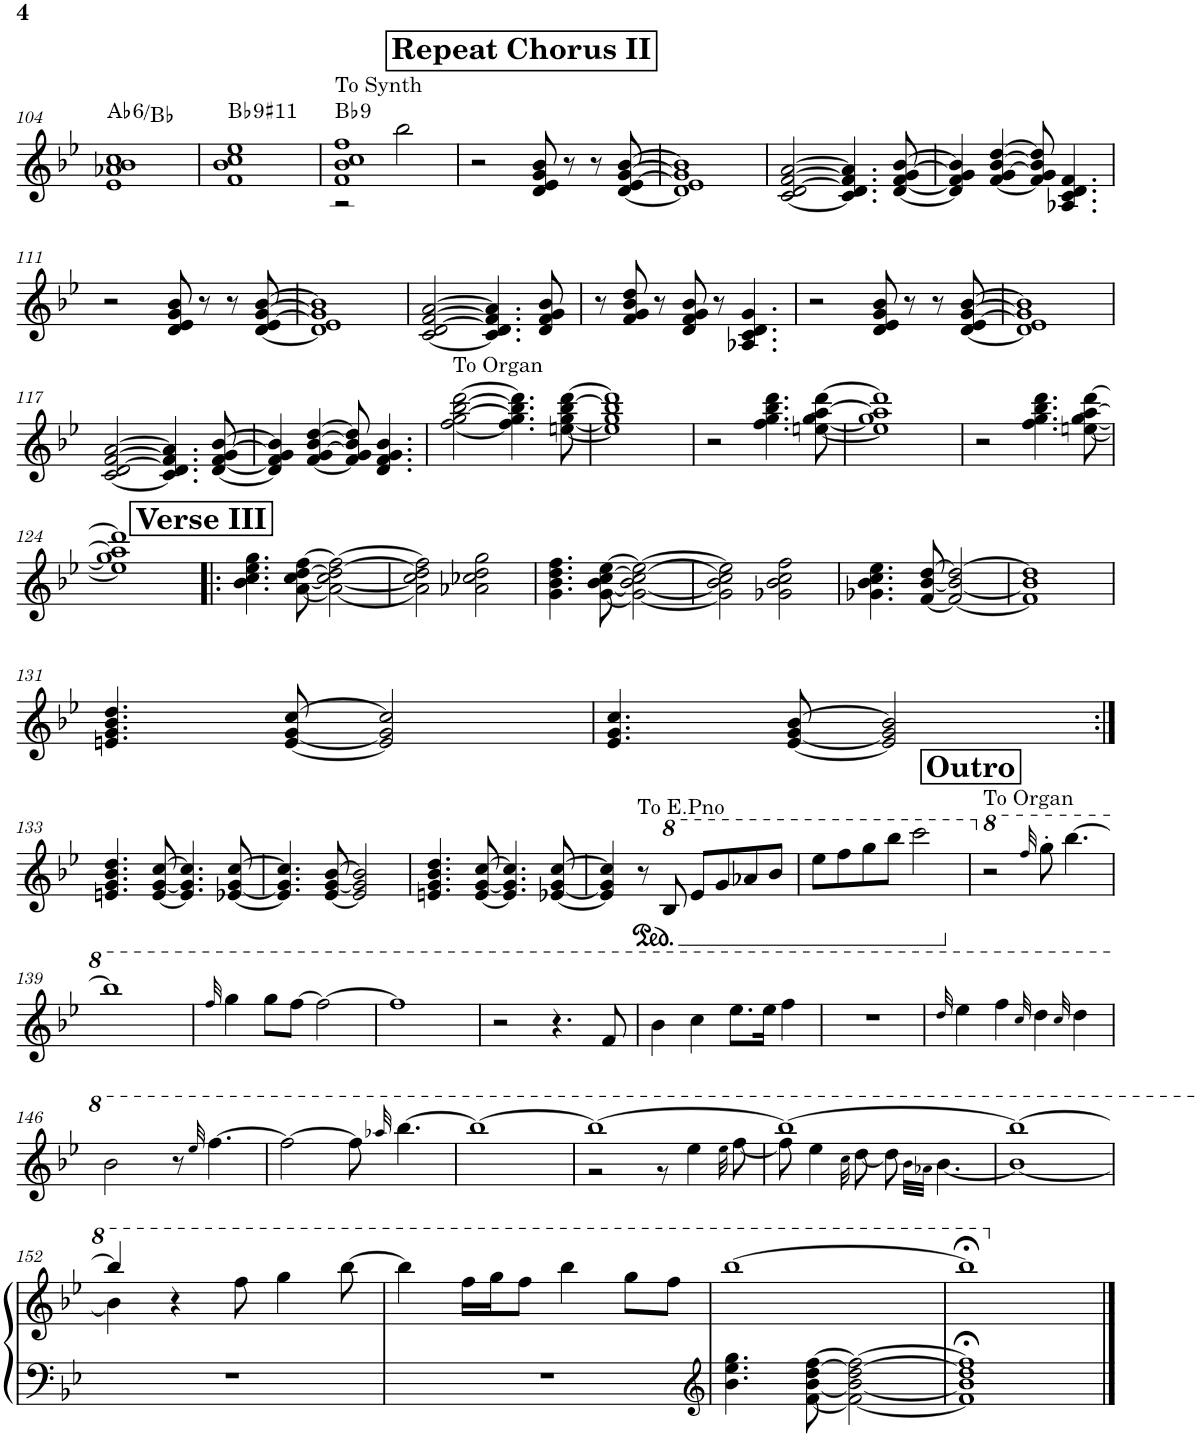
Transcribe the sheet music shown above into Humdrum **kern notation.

**kern	**kern	**harte
*part1	*part1	*part1
*staff2	*staff1	*
*I"Electric Piano	*	*
*I'El. Pno.	*	*
!!LO:PB:g=z
*clefF4	*clefG2	*
*k[b-e-]	*k[b-e-]	*
*M2/2	*M2/2	*
*met(c|)	*met(c|)	*
=104	=104	=104
!	!	!LO:H:kt=6
1r	1e- 1a-X 1b- 1cc	Ab:maj6/2
=105	=105	=105
!	!	!LO:H:kt=9
1r	1f 1b- 1cc 1ee-	Bb:9(#11)
=106	=106	=106
*	*^	*
!	!LO:TX:a:t=To Synth	!	!LO:H:kt=9
1r	1f 1b- 1cc 1ff	2r	Bb:9
.	.	2bb-\	.
*	*v	*v	*
!!LO:REH:place=s1:a:B:cj:fs=14:t=Repeat Chorus II
=107	=107	=107
1r	2r	.
.	8d/ 8e-/ 8g/ 8b-/	.
.	8r	.
.	8r	.
.	[8d/ [8e-/ [8g/ [8b-/	.
=108	=108	=108
1r	1d] 1e-] 1g] 1b-]	.
=109	=109	=109
1r	[2c/ [2d/ [2f/ [2a/	.
.	4.c/] 4.d/] 4.f/] 4.a/]	.
.	[8d/ [8f/ [8g/ [8b-/	.
=110	=110	=110
1r	4d/] 4f/] 4g/] 4b-/]	.
.	[4f/ [4g/ [4b-/ [4dd/	.
.	8f/] 8g/] 8b-/] 8dd/]	.
.	4.A-X/ 4.c/ 4.d/ 4.f/	.
!!LO:LB:g=z
=111	=111	=111
1r	2r	.
.	8d/ 8e-/ 8g/ 8b-/	.
.	8r	.
.	8r	.
.	[8d/ [8e-/ [8g/ [8b-/	.
=112	=112	=112
1r	1d] 1e-] 1g] 1b-]	.
=113	=113	=113
1r	[2c/ [2d/ [2f/ [2a/	.
.	4.c/] 4.d/] 4.f/] 4.a/]	.
.	8d/ 8f/ 8g/ 8b-/	.
=114	=114	=114
1r	8r	.
.	8f/ 8g/ 8b-/ 8dd/	.
.	8r	.
.	8d/ 8f/ 8g/ 8b-/	.
.	8r	.
.	4.A-X/ 4.c/ 4.d/ 4.g/	.
=115	=115	=115
1r	2r	.
.	8d/ 8e-/ 8g/ 8b-/	.
.	8r	.
.	8r	.
.	[8d/ [8e-/ [8g/ [8b-/	.
=116	=116	=116
1r	1d] 1e-] 1g] 1b-]	.
!!LO:LB:g=z
=117	=117	=117
1r	[2c/ [2d/ [2f/ [2a/	.
.	4.c/] 4.d/] 4.f/] 4.a/]	.
.	[8d/ [8f/ [8g/ [8b-/	.
=118	=118	=118
1r	4d/] 4f/] 4g/] 4b-/]	.
.	[4f/ [4g/ [4b-/ [4dd/	.
.	8f/] 8g/] 8b-/] 8dd/]	.
.	4.d/ 4.f/ 4.g/ 4.b-/	.
=119	=119	=119
!	!LO:TX:a:t=To Organ	!
1r	[2ff\ [2gg\ [2bb-\ [2ddd\	.
.	4.ff\] 4.gg\] 4.bb-\] 4.ddd\]	.
.	[8een\ [8gg\ [8bb-\ [8ddd\	.
=120	=120	=120
1r	1ee] 1gg] 1bb-] 1ddd]	.
=121	=121	=121
1r	2r	.
.	4.ff\ 4.gg\ 4.bb-\ 4.ddd\	.
.	[8een\ [8gg\ [8aa\ [8ddd\	.
=122	=122	=122
1r	1ee] 1gg] 1aa] 1ddd]	.
=123	=123	=123
1r	2r	.
.	4.ff\ 4.gg\ 4.bb-\ 4.ddd\	.
.	[8een\ [8gg\ [8aa\ [8ddd\	.
!!LO:LB:g=z
=124	=124	=124
1r	1ee] 1gg] 1aa] 1ddd]	.
!!LO:REH:place=s1:a:B:cj:fs=14:t=Verse III
=125!|:	=125!|:	=125!|:
1r	4.b-\ 4.cc\ 4.ee-\ 4.gg\	.
.	[8a\ [8cc\ [8dd\ [8ff\	.
.	2a\_ 2cc\_ 2dd\_ 2ff\_	.
=126	=126	=126
1r	2a\] 2cc\] 2dd\] 2ff\]	.
.	2a-X\ 2cc-X\ 2dd\ 2gg\	.
=127	=127	=127
1r	4.g\ 4.b-\ 4.dd\ 4.ff\	.
.	[8g\ [8b-\ [8cc\ [8ee-\	.
.	2g\_ 2b-\_ 2cc\_ 2ee-\_	.
=128	=128	=128
1r	2g\] 2b-\] 2cc\] 2ee-\]	.
.	2g-X\ 2b-\ 2cc\ 2ff\	.
=129	=129	=129
1r	4.g-X\ 4.b-\ 4.cc\ 4.ee-\	.
.	[8f/ [8b-/ [8dd/	.
.	2f/_ 2b-/_ 2dd/_	.
=130	=130	=130
1r	1f] 1b-] 1dd]	.
!!LO:LB:g=z
=131	=131	=131
1r	4.en/ 4.g/ 4.b-/ 4.dd/	.
.	[8e/ [8g/ [8cc/	.
.	2e/] 2g/] 2cc/]	.
=132	=132	=132
1r	4.e-/ 4.g/ 4.cc/	.
.	[8e-/ [8g/ [8b-/	.
.	2e-/] 2g/] 2b-/]	.
!!LO:LB:g=z
=133:|!	=133:|!	=133:|!
1r	4.en/ 4.g/ 4.b-/ 4.dd/	.
.	[8e/ [8g/ [8cc/	.
.	4.e/] 4.g/] 4.cc/]	.
.	[8e-X/ [8g/ [8cc/	.
=134	=134	=134
1r	4.e-/] 4.g/] 4.cc/]	.
.	[8e-/ [8g/ [8b-/	.
.	2e-/] 2g/] 2b-/]	.
=135	=135	=135
1r	4.en/ 4.g/ 4.b-/ 4.dd/	.
.	[8e/ [8g/ [8cc/	.
.	4.e/] 4.g/] 4.cc/]	.
.	[8e-X/ [8g/ [8cc/	.
=136	=136	=136
1r	4e-/] 4g/] 4cc/]	.
*	*ped	*
!	!LO:TX:a:t=To E.Pno	!
.	8r	.
*	*8va	*
.	8b-/	.
.	8ee-/L	.
.	8gg/	.
.	8aa-X/	.
.	8bb-/J	.
=137	=137	=137
1r	8eee-\L	.
.	8fff\	.
.	8ggg\	.
.	8bbb-\J	.
.	2cccc\	.
!!LO:REH:place=s1:a:B:cj:fs=14:t=Outro
=138	=138	=138
*	*Xped	*
*	*X8va	*
*	*8va	*
!	!LO:TX:a:t=To Organ	!
1r	2r	.
.	32qfff/	.
.	8ggg'\	.
.	[4.bbb-\	.
!!LO:LB:g=z
=139	=139	=139
1r	1bbb-]	.
=140	=140	=140
.	32qfff/	.
1r	4ggg\	.
.	8ggg\L	.
.	[8fff\J	.
.	2fff\_	.
=141	=141	=141
1r	1fff]	.
=142	=142	=142
1r	2r	.
.	4.r	.
.	8ff/	.
=143	=143	=143
1r	4bb-\	.
.	4ccc\	.
.	8.eee-\L	.
.	16eee-\Jk	.
.	4fff\	.
=144	=144	=144
1r	1r	.
=145	=145	=145
.	32qddd/	.
1r	4eee-\	.
.	4fff\	.
.	32qccc/	.
.	4ddd\	.
.	32qccc/	.
.	4ddd\	.
!!LO:LB:g=z
=146	=146	=146
1r	2bb-\	.
.	8r	.
.	32qeee-/	.
.	[4.fff\	.
=147	=147	=147
1r	2fff\_	.
.	8fff\]	.
.	32qaaa-X/	.
.	[4.bbb-\	.
=148	=148	=148
1r	1bbb-_	.
=149	=149	=149
*	*^	*
1r	1bbb-_	2r	.
.	.	8r	.
.	.	4eee-\	.
.	.	32qeee-\	.
.	.	[8fff\	.
=150	=150	=150	=150
1r	1bbb-_	8fff\]	.
.	.	4eee-\	.
.	.	32qccc\	.
.	.	[8ddd\	.
.	.	8ddd\]	.
.	.	32qbb-\LLL	.
.	.	32qaa-X\JJJ	.
.	.	[4.bb-\	.
=151	=151	=151	=151
1r	1bbb-_	1bb-_	.
!!LO:LB:g=z	!!
=152	=152	=152	=152
1r	4bbb-/]	4bb-\]	.
.	4r	2.ryy	.
.	8fff\	.	.
.	4ggg\	.	.
.	[8bbb-\	.	.
*	*v	*v	*
=153	=153	=153
1r	4bbb-\]	.
.	16fff\LL	.
.	16ggg\J	.
.	8fff\J	.
.	4bbb-\	.
.	8ggg\L	.
.	8fff\J	.
=154	=154	=154
*clefG2	*	*
4.b-\ 4.ee-\ 4.gg\	[1bbb-	.
[8f\ [8b-\ [8dd\ [8ff\	.	.
2f\_ 2b-\_ 2dd\_ 2ff\_	.	.
=155	=155	=155
1f];< 1b-];< 1dd];< 1ff];<	1bbb-;<]	.
*	*X8va	*
==	==	==
*-	*-	*-
